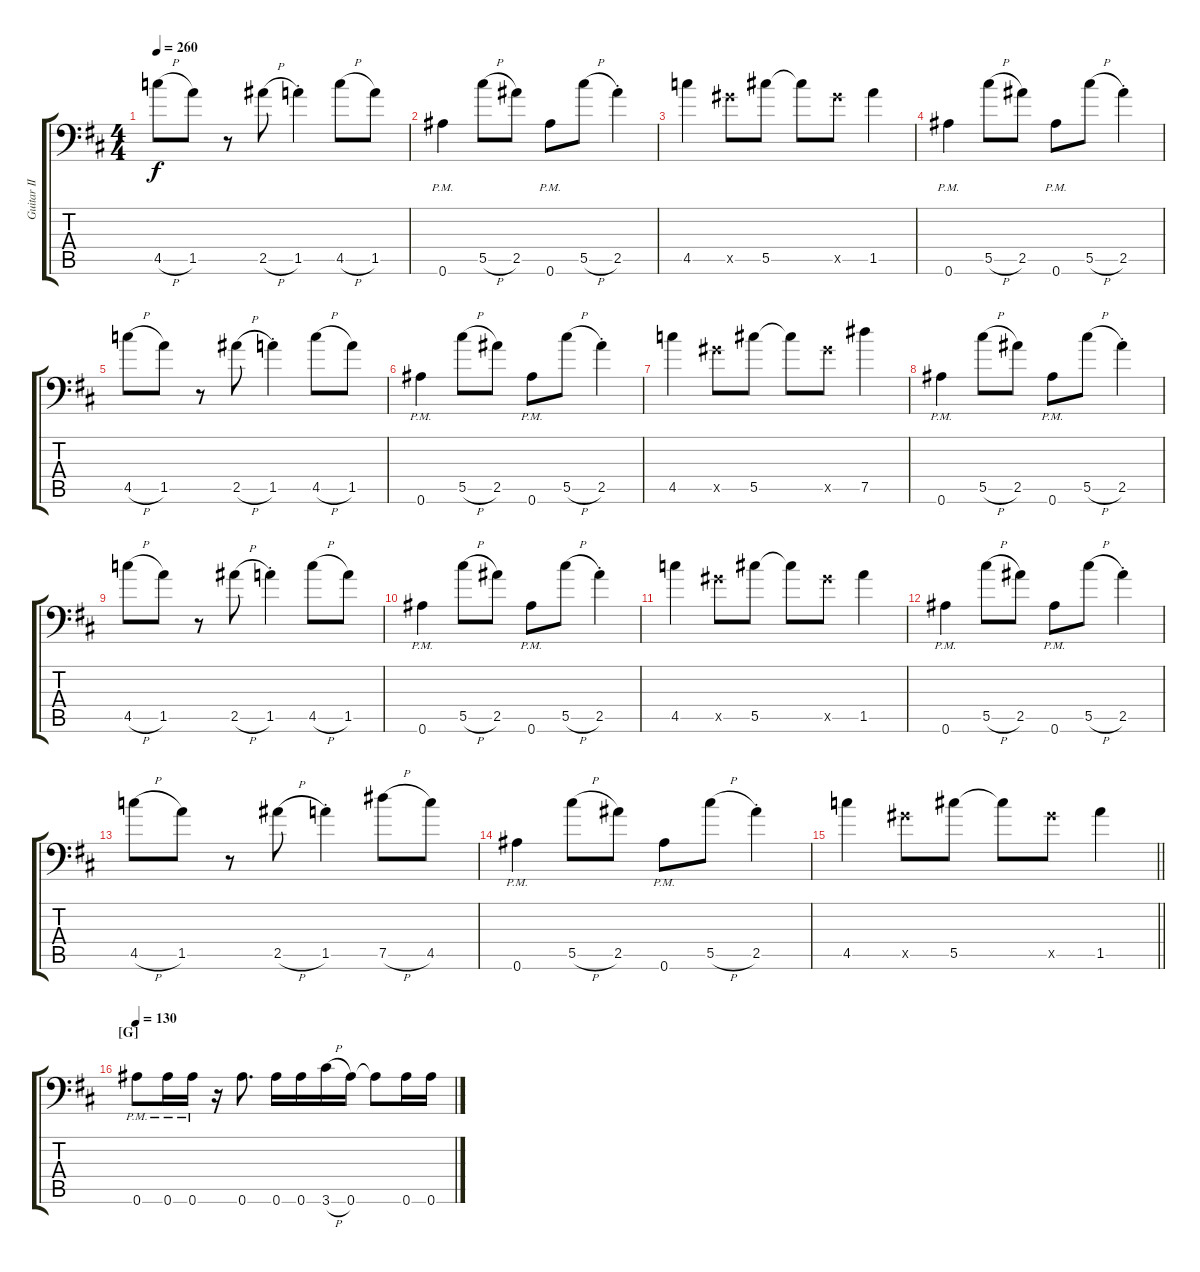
\track ("Guitar II" "Guitar II") {instrument distortionguitar}
\staff {score tabs}
\tuning (Db4 Db4 Ab3 Db3 Ab2 Bb1) {hide}
\ts (4 4)
\tempo 260
\clef f4
\ks bminor
4.5{h}.8{ot 8vb dy f} 1.5.8{ot 8vb} r.8{ot 8vb} 2.5{h}.8{ot 8vb} 1.5{st}.4{ot 8vb} 4.5{h}.8{ot 8vb} 1.5.8{ot 8vb} |
0.6{pm}.4{ot 8vb} 5.5{h}.8{ot 8vb} 2.5.8{ot 8vb} 0.6{pm}.8{ot 8vb} 5.5{h}.8{ot 8vb} 2.5{st}.4{ot 8vb} |
4.5.4{ot 8vb} 0.5{x}.8{ot 8vb} 5.5.8{ot 8vb} 5.5{t}.8{ot 8vb} 0.5{x}.8{ot 8vb} 1.5.4{ot 8vb} |
0.6{pm}.4{ot 8vb} 5.5{h}.8{ot 8vb} 2.5.8{ot 8vb} 0.6{pm}.8{ot 8vb} 5.5{h}.8{ot 8vb} 2.5{st}.4{ot 8vb} |
4.5{h}.8{ot 8vb} 1.5.8{ot 8vb} r.8{ot 8vb} 2.5{h}.8{ot 8vb} 1.5{st}.4{ot 8vb} 4.5{h}.8{ot 8vb} 1.5.8{ot 8vb} |
0.6{pm}.4{ot 8vb} 5.5{h}.8{ot 8vb} 2.5.8{ot 8vb} 0.6{pm}.8{ot 8vb} 5.5{h}.8{ot 8vb} 2.5{st}.4{ot 8vb} |
4.5.4{ot 8vb} 0.5{x}.8{ot 8vb} 5.5.8{ot 8vb} 5.5{t}.8{ot 8vb} 0.5{x}.8{ot 8vb} 7.5.4{ot 8vb} |
0.6{pm}.4{ot 8vb} 5.5{h}.8{ot 8vb} 2.5.8{ot 8vb} 0.6{pm}.8{ot 8vb} 5.5{h}.8{ot 8vb} 2.5{st}.4{ot 8vb} |
4.5{h}.8{ot 8vb} 1.5.8{ot 8vb} r.8{ot 8vb} 2.5{h}.8{ot 8vb} 1.5{st}.4{ot 8vb} 4.5{h}.8{ot 8vb} 1.5.8{ot 8vb} |
0.6{pm}.4{ot 8vb} 5.5{h}.8{ot 8vb} 2.5.8{ot 8vb} 0.6{pm}.8{ot 8vb} 5.5{h}.8{ot 8vb} 2.5{st}.4{ot 8vb} |
4.5.4{ot 8vb} 0.5{x}.8{ot 8vb} 5.5.8{ot 8vb} 5.5{t}.8{ot 8vb} 0.5{x}.8{ot 8vb} 1.5.4{ot 8vb} |
0.6{pm}.4{ot 8vb} 5.5{h}.8{ot 8vb} 2.5.8{ot 8vb} 0.6{pm}.8{ot 8vb} 5.5{h}.8{ot 8vb} 2.5{st}.4{ot 8vb} |
4.5{h}.8{ot 8vb} 1.5.8{ot 8vb} r.8{ot 8vb} 2.5{h}.8{ot 8vb} 1.5{st}.4{ot 8vb} 7.5{h}.8{ot 8vb} 4.5.8{ot 8vb} |
0.6{pm}.4{ot 8vb} 5.5{h}.8{ot 8vb} 2.5.8{ot 8vb} 0.6{pm}.8{ot 8vb} 5.5{h}.8{ot 8vb} 2.5{st}.4{ot 8vb} |
\barLineRight lightlight
4.5.4{ot 8vb} 0.5{x}.8{ot 8vb} 5.5.8{ot 8vb} 5.5{t}.8{ot 8vb} 0.5{x}.8{ot 8vb} 1.5.4{ot 8vb} |
\section ("" "[G]")
\tempo 130
0.6{pm}.8{ot 8vb} 0.6{pm}.16{ot 8vb} 0.6{pm}.16{ot 8vb} r.16{ot 8vb} 0.6.8{d ot 8vb} 0.6.16{ot 8vb} 0.6.16{ot 8vb} 3.6{h}.16{ot 8vb} 0.6.16{ot 8vb} 0.6{t}.8{ot 8vb} 0.6.16{ot 8vb} 0.6.16{ot 8vb}
